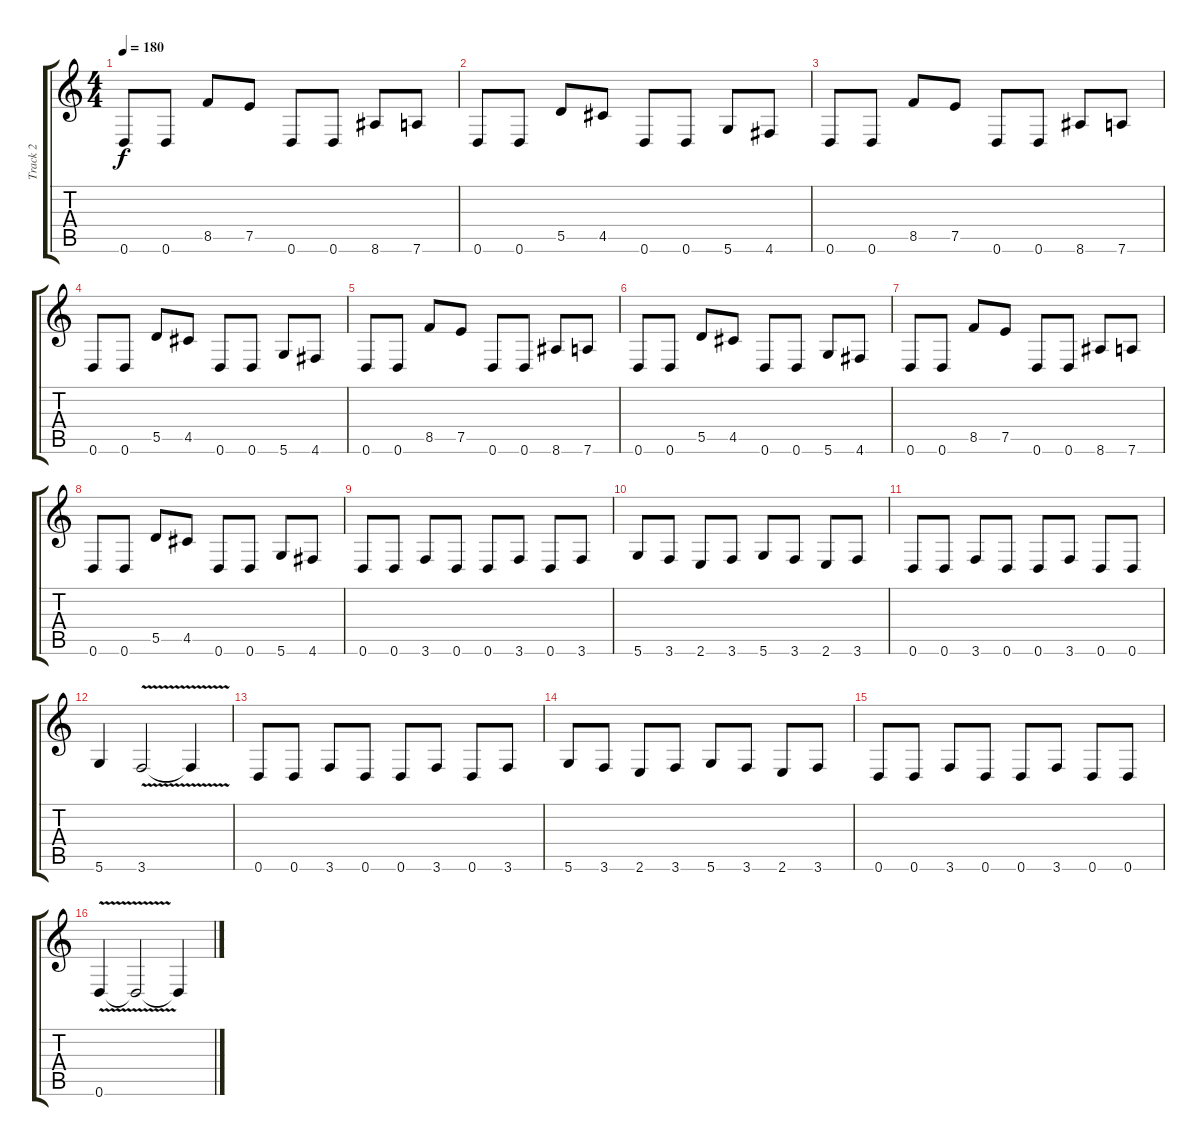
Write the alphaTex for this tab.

\track ("Track 2" "Track 2") {instrument distortionguitar}
\staff {score tabs}
\tuning (E4 B3 G3 D3 A2 D2) {hide}
\ts (4 4)
\tempo 180
\clef g2
\ks c
0.6.8{dy f} 0.6.8 8.5.8 7.5.8 0.6.8 0.6.8 8.6.8 7.6.8 |
0.6.8 0.6.8 5.5.8 4.5.8 0.6.8 0.6.8 5.6.8 4.6.8 |
0.6.8 0.6.8 8.5.8 7.5.8 0.6.8 0.6.8 8.6.8 7.6.8 |
0.6.8 0.6.8 5.5.8 4.5.8 0.6.8 0.6.8 5.6.8 4.6.8 |
0.6.8 0.6.8 8.5.8 7.5.8 0.6.8 0.6.8 8.6.8 7.6.8 |
0.6.8 0.6.8 5.5.8 4.5.8 0.6.8 0.6.8 5.6.8 4.6.8 |
0.6.8 0.6.8 8.5.8 7.5.8 0.6.8 0.6.8 8.6.8 7.6.8 |
0.6.8 0.6.8 5.5.8 4.5.8 0.6.8 0.6.8 5.6.8 4.6.8 |
0.6.8 0.6.8 3.6.8 0.6.8 0.6.8 3.6.8 0.6.8 3.6.8 |
5.6.8 3.6.8 2.6.8 3.6.8 5.6.8 3.6.8 2.6.8 3.6.8 |
0.6.8 0.6.8 3.6.8 0.6.8 0.6.8 3.6.8 0.6.8 0.6.8 |
5.6.4 3.6{v}.2 3.6{t}.4 |
0.6.8 0.6.8 3.6.8 0.6.8 0.6.8 3.6.8 0.6.8 3.6.8 |
5.6.8 3.6.8 2.6.8 3.6.8 5.6.8 3.6.8 2.6.8 3.6.8 |
0.6.8 0.6.8 3.6.8 0.6.8 0.6.8 3.6.8 0.6.8 0.6.8 |
0.6{v}.4 0.6{t}.2 0.6{t}.4
